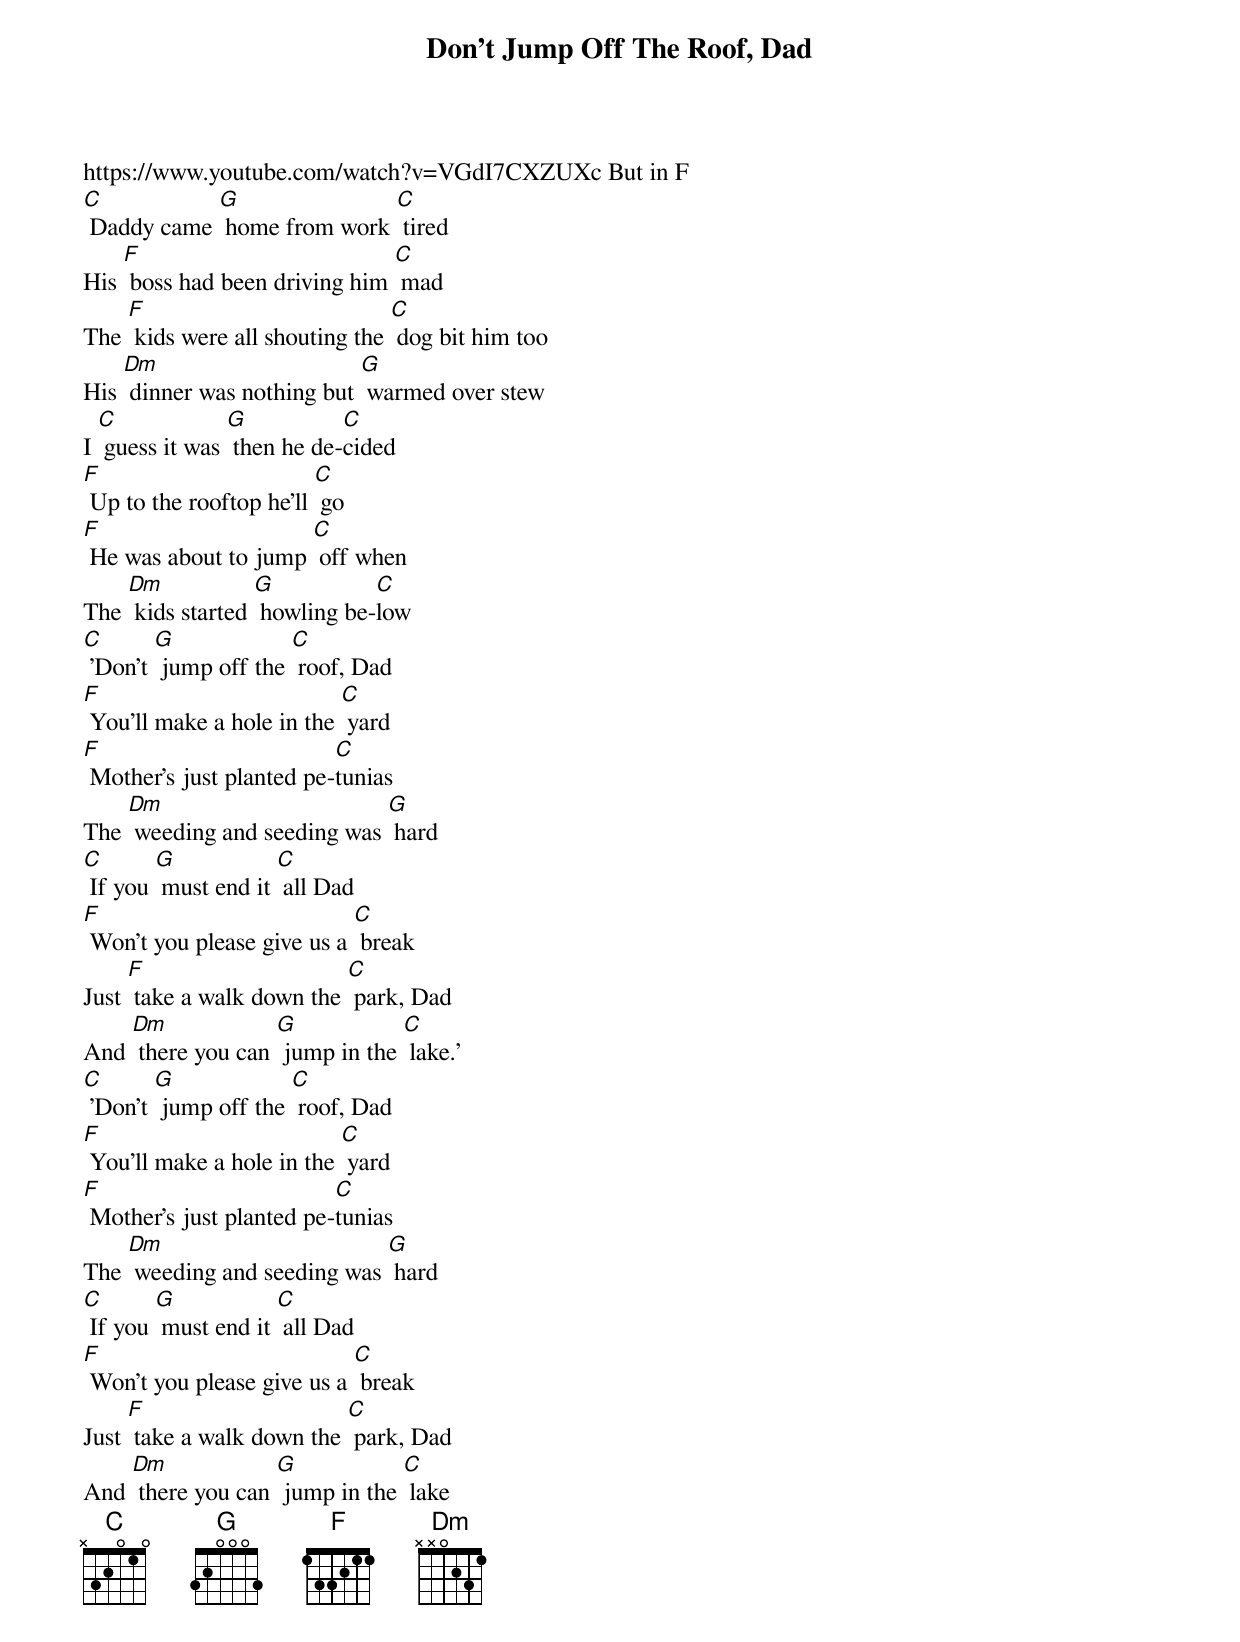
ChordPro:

{t: Don't Jump Off The Roof, Dad}
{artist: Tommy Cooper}
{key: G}
https://www.youtube.com/watch?v=VGdI7CXZUXc But in F
{c: }
[C] Daddy came [G] home from work [C] tired
His [F] boss had been driving him [C] mad
The [F] kids were all shouting the [C] dog bit him too
His [Dm] dinner was nothing but [G] warmed over stew
{c: }
I [C] guess it was [G] then he de-[C]cided
[F] Up to the rooftop he'll [C] go
[F] He was about to jump [C] off when
The [Dm] kids started [G] howling be-[C]low
{c: }
[C] 'Don't [G] jump off the [C] roof, Dad
[F] You'll make a hole in the [C] yard
[F] Mother's just planted pe-[C]tunias
The [Dm] weeding and seeding was [G] hard
[C] If you [G] must end it [C] all Dad
[F] Won't you please give us a [C] break
Just [F] take a walk down the [C] park, Dad
And [Dm] there you can [G] jump in the [C] lake.'
{c: }
[C] 'Don't [G] jump off the [C] roof, Dad
[F] You'll make a hole in the [C] yard
[F] Mother's just planted pe-[C]tunias
The [Dm] weeding and seeding was [G] hard
[C] If you [G] must end it [C] all Dad
[F] Won't you please give us a [C] break
Just [F] take a walk down the [C] park, Dad
And [Dm] there you can [G] jump in the [C] lake
